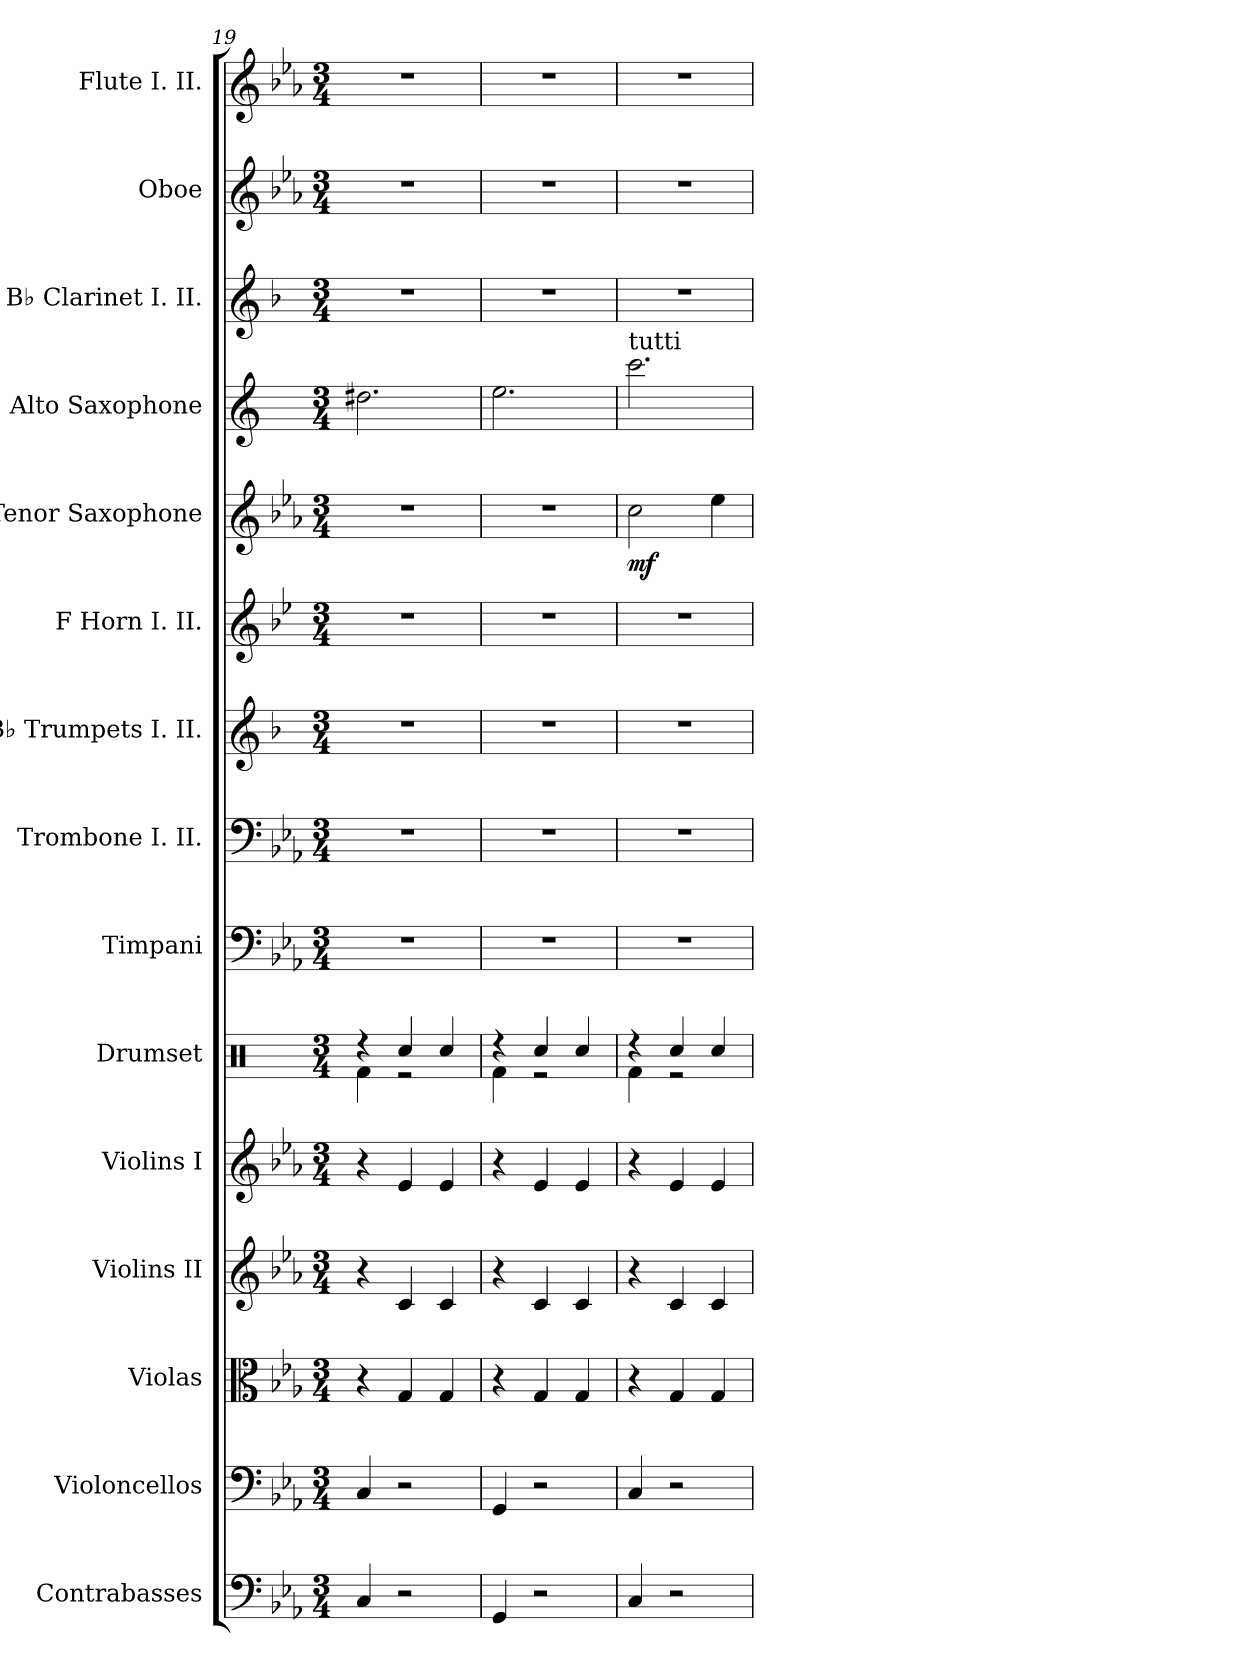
**kern	**kern	**kern	**kern	**kern	**kern	**kern	**kern	**kern	**kern	**kern	**dynam	**kern	**kern	**kern	**kern
*part15	*part14	*part13	*part12	*part11	*part10	*part9	*part8	*part7	*part6	*part5	*part5	*part4	*part3	*part2	*part1
*staff15	*staff14	*staff13	*staff12	*staff11	*staff10	*staff9	*staff8	*staff7	*staff6	*staff5	*staff5	*staff4	*staff3	*staff2	*staff1
*I"Contrabasses	*I"Violoncellos	*I"Violas	*I"Violins II	*I"Violins I	*I"Drumset	*I"Timpani	*I"Trombone I. II.	*I"B♭ Trumpets I. II.	*I"F Horn I. II.	*I"Tenor Saxophone	*	*I"Alto Saxophone	*I"B♭ Clarinet  I. II.	*I"Oboe	*I"Flute I. II.
*I'Cb.	*I'Vc.	*I'Vla.	*I'Vln. II	*I'Vln. I	*I'Drs.	*I'Timp.	*I'Tbn. I. II.	*I'B♭ Tpt. I. II.	*I'F Hn. I. II.	*I'T. Sax.	*	*I'A. Sax.	*I'B♭ Cl. I. II.	*I'Ob.	*I'Fl. I. II.
!!LO:PB:g=z
*clefF4	*clefF4	*clefC3	*clefG2	*clefG2	*clefX	*clefF4	*clefF4	*clefG2	*clefG2	*clefG2	*	*clefG2	*clefG2	*clefG2	*clefG2
*ITrd7c12	*	*	*	*	*	*	*	*ITrd1c2	*ITrd4c7	*ITrd8c14	*	*ITrd5c9	*ITrd1c2	*	*
*k[b-e-a-]	*k[b-e-a-]	*k[b-e-a-]	*k[b-e-a-]	*k[b-e-a-]	*k[]	*k[b-e-a-]	*k[b-e-a-]	*k[b-e-a-]	*k[b-e-a-]	*k[b-e-a-]	*	*k[b-e-a-]	*k[b-e-a-]	*k[b-e-a-]	*k[b-e-a-]
*M3/4	*M3/4	*M3/4	*M3/4	*M3/4	*M3/4	*M3/4	*M3/4	*M3/4	*M3/4	*M3/4	*	*M3/4	*M3/4	*M3/4	*M3/4
=19	=19	=19	=19	=19	=19	=19	=19	=19	=19	=19	=19	=19	=19	=19	=19
*	*	*	*	*	*^	*	*	*	*	*	*	*	*	*	*
4CC/	4C/	4r	4r	4r	4r	4Rf\	2.r	2.r	2.r	2.r	2.r	.	2.f#X\	2.r	2.r	2.r
2r	2r	4G/	4c/	4e-/	4Rcc/	2r	.	.	.	.	.	.	.	.	.	.
.	.	4G/	4c/	4e-/	4Rcc/	.	.	.	.	.	.	.	.	.	.	.
=20	=20	=20	=20	=20	=20	=20	=20	=20	=20	=20	=20	=20	=20	=20	=20	=20
4GGG/	4GG/	4r	4r	4r	4r	4Rf\	2.r	2.r	2.r	2.r	2.r	.	2.g\	2.r	2.r	2.r
2r	2r	4G/	4c/	4e-/	4Rcc/	2r	.	.	.	.	.	.	.	.	.	.
.	.	4G/	4c/	4e-/	4Rcc/	.	.	.	.	.	.	.	.	.	.	.
=21	=21	=21	=21	=21	=21	=21	=21	=21	=21	=21	=21	=21	=21	=21	=21	=21
!	!	!	!	!	!	!	!	!	!	!	!	!	!LO:TX:a:t=tutti	!	!	!
!	!	!	!	!	!	!	!	!	!	!	!	!LO:DY:b	!	!	!	!
4CC/	4C/	4r	4r	4r	4r	4Rf\	2.r	2.r	2.r	2.r	2c\	mf	2.ee-\	2.r	2.r	2.r
2r	2r	4G/	4c/	4e-/	4Rcc/	2r	.	.	.	.	.	.	.	.	.	.
.	.	4G/	4c/	4e-/	4Rcc/	.	.	.	.	.	4e-\	.	.	.	.	.
*	*	*	*	*	*v	*v	*	*	*	*	*	*	*	*	*	*
=	=	=	=	=	=	=	=	=	=	=	=	=	=	=	=
*-	*-	*-	*-	*-	*-	*-	*-	*-	*-	*-	*-	*-	*-	*-	*-
